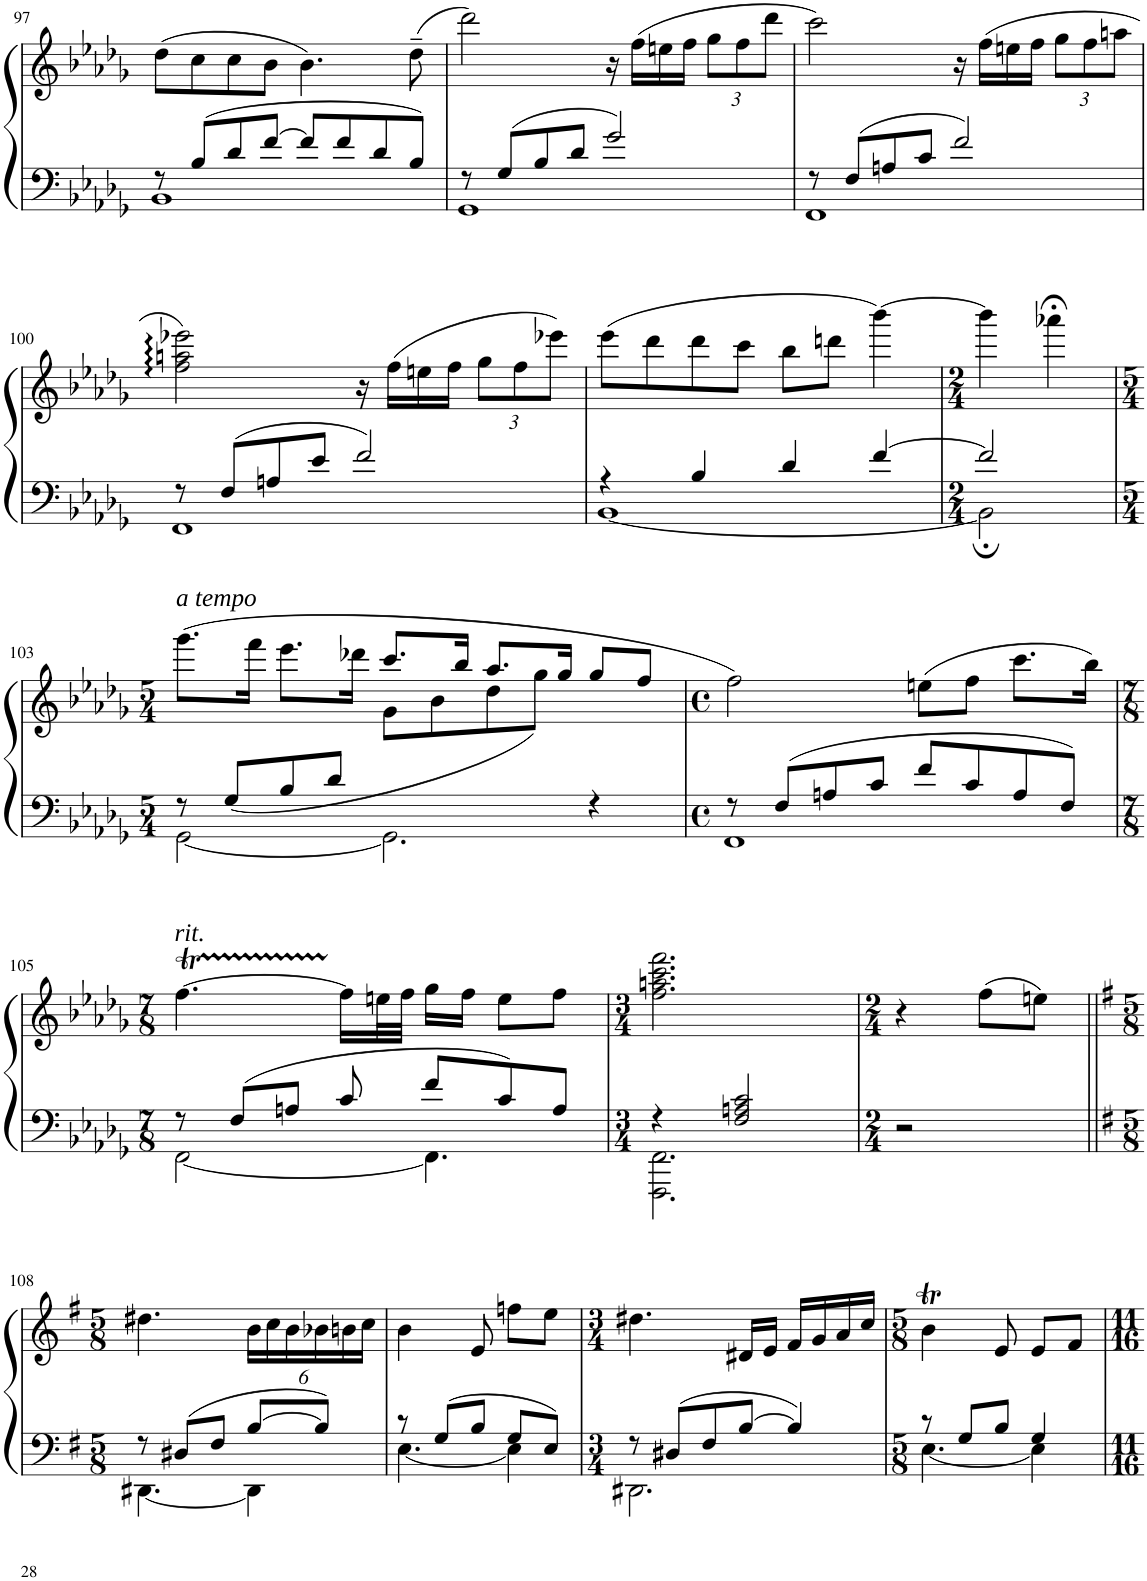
**kern	**kern
*part1	*part1
*staff2	*staff1
!!LO:PB:g=z
*clefF4	*clefG2
*k[b-e-a-d-g-]	*k[b-e-a-d-g-]
*D-:	*D-:
*M4/4	*M4/4
=97	=97
*^	*
8r	1BB-	(>8dd-\L
8B-/L	.	8cc\
8d-/	.	8cc\
[>8f/J	.	8b-\J
8f/L]	.	4.b-\)
8f/	.	.
8d-/	.	.
8B-/J	.	(>8dd-~\
=98	=98	=98
8r	1GG-	2ddd-\)
8G-/L	.	.
8B-/	.	.
8d-/J	.	.
2g-/	.	16r
.	.	(>16ff\LL
.	.	16een\
.	.	16ff\JJ
*	*	*Xbrackettup
.	.	12gg-\L
.	.	12ff\
.	.	12ddd-\J
=99	=99	=99
8r	1FF	2ccc\)
8F/L	.	.
8An/	.	.
8c/J	.	.
2f/	.	16r
.	.	(>16ff\LL
.	.	16een\
.	.	16ff\JJ
.	.	12gg-\L
.	.	12ff\
.	.	12aan\J
!!LO:LB:g=z
=100	=100	=100
8r	1FF	2ff\ 2aan\ 2eee-X\)
8F/L	.	.
8An/	.	.
8e-/J	.	.
2f/	.	16r
.	.	(>16ff\LL
.	.	16een\
.	.	16ff\JJ
.	.	12gg-\L
.	.	12ff\
.	.	12eee-X\J)
=101	=101	=101
4r	[1BB-	(>8eee-\L
.	.	8ddd-\
4B-/	.	8ddd-\
.	.	8ccc\J
4d-/	.	8bb-\L
.	.	8dddn\J
[4f/	.	[4bbb-\)
=102	=102	=102
*M2/4	*	*M2/4
2f/]	2BB-;\]	4bbb-\]
.	.	4aaa-X;<\
!!LO:LB:g=z
=103	=103	=103
*M5/4	*	*M5/4
*	*	*^
!	!	!LO:TX:a:i:t=a tempo	!
8r	[<2GG-\	(>8.ggg-\L	2ryy
(<8G-/L	.	.	.
.	.	16fff\Jk	.
8B-/	.	8.eee-\L	.
8d-/J	.	.	.
.	.	16ddd-X\Jk	.
2ryy	2.GG-\]	8.ccc/L	8g-\L
.	.	.	8b-\
.	.	16bb-/Jk	.
.	.	8.aa-/L	8dd-\
.	.	.	8gg-\J)
.	.	16gg-/Jk	.
4r	.	8gg-/L	4ryy
.	.	8ff/J	.
*	*	*v	*v
=104	=104	=104
*M4/4	*	*M4/4
*met(c)	*	*met(c)
8r	1FF	2ff\)
8F/L	.	.
8An/	.	.
8c/J	.	.
8f/L	.	(>8een\L
8c/	.	8ff\J
8A/	.	8.ccc\L
8F/J	.	.
.	.	16bb-\Jk)
!!LO:LB:g=z
=105	=105	=105
*M7/8	*	*M7/8
!	!	!LO:TX:a:i:t=rit.
8r	[<2FF\	[4.fft\
8F/L	.	.
8An/J	.	.
8c/	.	16ff\LL]
.	.	32een\L
.	.	32ff\JJJ
8f/L	4.FF\]	16gg-\LL
.	.	16ff\JJ
8c/	.	8ee\L
8A/J	.	8ff\J
=106	=106	=106
*M3/4	*	*M3/4
4r	2.FFF\ 2.FF\	2.ff\ 2.aan\ 2.ccc\ 2.fff\
2F/ 2An/ 2c/	.	.
*v	*v	*
=107	=107
*M2/4	*M2/4
2r	4r
.	(>8ff\L
.	8een\J)
!!LO:LB:g=z
=108||	=108||
*k[f#]	*k[f#]
*M5/8	*M5/8
*^	*
8r	[4.DD#X\	4.dd#X\
8D#X/L	.	.
8F#/J	.	.
[>8B/L	4DD#\]	24b\LL
.	.	24cc\
.	.	24b\
8B/J]	.	24b-X\
.	.	24bn\
.	.	24cc\JJ
=109	=109	=109
8r	[4.E\	4b\
8G/L	.	.
8B/J	.	8e/
8G/L	4E\]	8ffn\L
8E/J	.	8ee\J
=110	=110	=110
*M3/4	*	*M3/4
8r	2.DD#X\	4.dd#X\
8D#X/L	.	.
8F#/	.	.
[>8B/J	.	16d#X/LL
.	.	16e/JJ
4B/]	.	16f#/LL
.	.	16g/
.	.	16a/
.	.	16cc/JJ
=111	=111	=111
*M5/8	*	*M5/8
8r	[4.E\	4bt\
8G/L	.	.
8B/J	.	8e/
4G/	4E\]	8e/L
.	.	8f#/J
*v	*v	*
=	=
*-	*-
